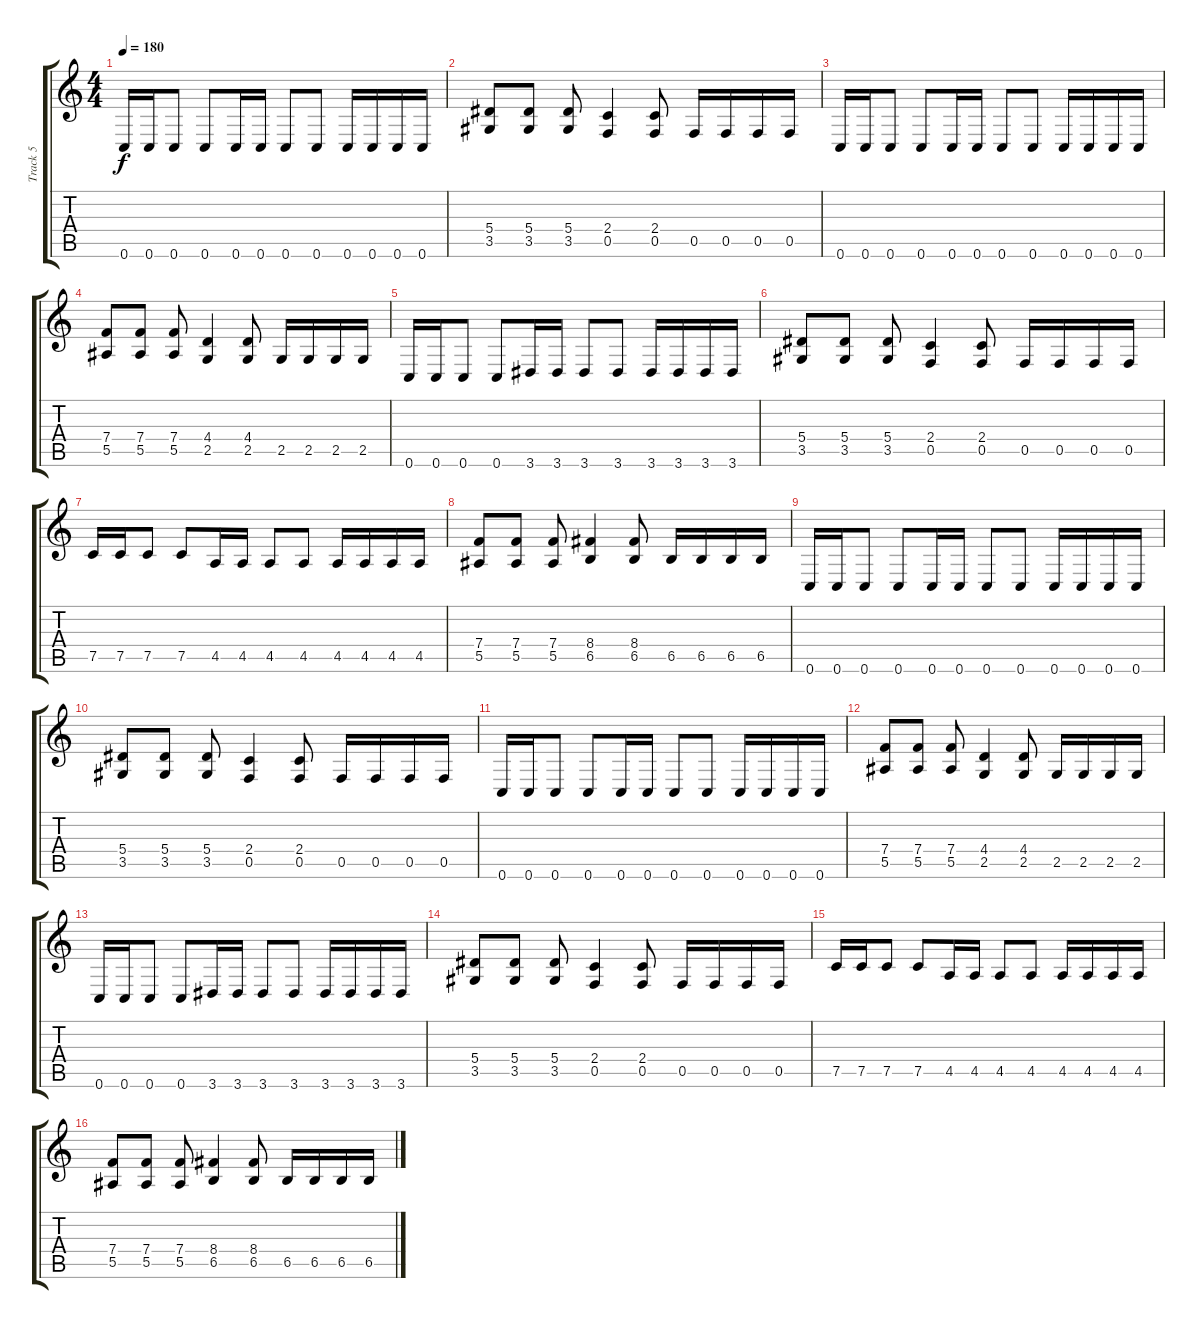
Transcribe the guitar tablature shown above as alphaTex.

\track ("Track 5" "Track 5") {instrument distortionguitar}
\staff {score tabs}
\tuning (C4 G3 Eb3 Bb2 F2 C2) {hide}
\ts (4 4)
\tempo 180
\clef g2
\ks c
0.6.16{dy f instrument distortionguitar} 0.6.16 0.6.8 0.6.8 0.6.16 0.6.16 0.6.8 0.6.8 0.6.16 0.6.16 0.6.16 0.6.16 |
(5.4 3.5).8 (5.4 3.5).8 (5.4 3.5).8 (2.4 0.5).4 (2.4 0.5).8 0.5.16 0.5.16 0.5.16 0.5.16 |
0.6.16 0.6.16 0.6.8 0.6.8 0.6.16 0.6.16 0.6.8 0.6.8 0.6.16 0.6.16 0.6.16 0.6.16 |
(7.4 5.5).8 (7.4 5.5).8 (7.4 5.5).8 (4.4 2.5).4 (4.4 2.5).8 2.5.16 2.5.16 2.5.16 2.5.16 |
0.6.16 0.6.16 0.6.8 0.6.8 3.6.16 3.6.16 3.6.8 3.6.8 3.6.16 3.6.16 3.6.16 3.6.16 |
(5.4 3.5).8 (5.4 3.5).8 (5.4 3.5).8 (2.4 0.5).4 (2.4 0.5).8 0.5.16 0.5.16 0.5.16 0.5.16 |
7.5.16 7.5.16 7.5.8 7.5.8 4.5.16 4.5.16 4.5.8 4.5.8 4.5.16 4.5.16 4.5.16 4.5.16 |
(7.4 5.5).8 (7.4 5.5).8 (7.4 5.5).8 (8.4 6.5).4 (8.4 6.5).8 6.5.16 6.5.16 6.5.16 6.5.16 |
0.6.16 0.6.16 0.6.8 0.6.8 0.6.16 0.6.16 0.6.8 0.6.8 0.6.16 0.6.16 0.6.16 0.6.16 |
(5.4 3.5).8 (5.4 3.5).8 (5.4 3.5).8 (2.4 0.5).4 (2.4 0.5).8 0.5.16 0.5.16 0.5.16 0.5.16 |
0.6.16 0.6.16 0.6.8 0.6.8 0.6.16 0.6.16 0.6.8 0.6.8 0.6.16 0.6.16 0.6.16 0.6.16 |
(7.4 5.5).8 (7.4 5.5).8 (7.4 5.5).8 (4.4 2.5).4 (4.4 2.5).8 2.5.16 2.5.16 2.5.16 2.5.16 |
0.6.16 0.6.16 0.6.8 0.6.8 3.6.16 3.6.16 3.6.8 3.6.8 3.6.16 3.6.16 3.6.16 3.6.16 |
(5.4 3.5).8 (5.4 3.5).8 (5.4 3.5).8 (2.4 0.5).4 (2.4 0.5).8 0.5.16 0.5.16 0.5.16 0.5.16 |
7.5.16 7.5.16 7.5.8 7.5.8 4.5.16 4.5.16 4.5.8 4.5.8 4.5.16 4.5.16 4.5.16 4.5.16 |
(7.4 5.5).8 (7.4 5.5).8 (7.4 5.5).8 (8.4 6.5).4 (8.4 6.5).8 6.5.16 6.5.16 6.5.16 6.5.16
